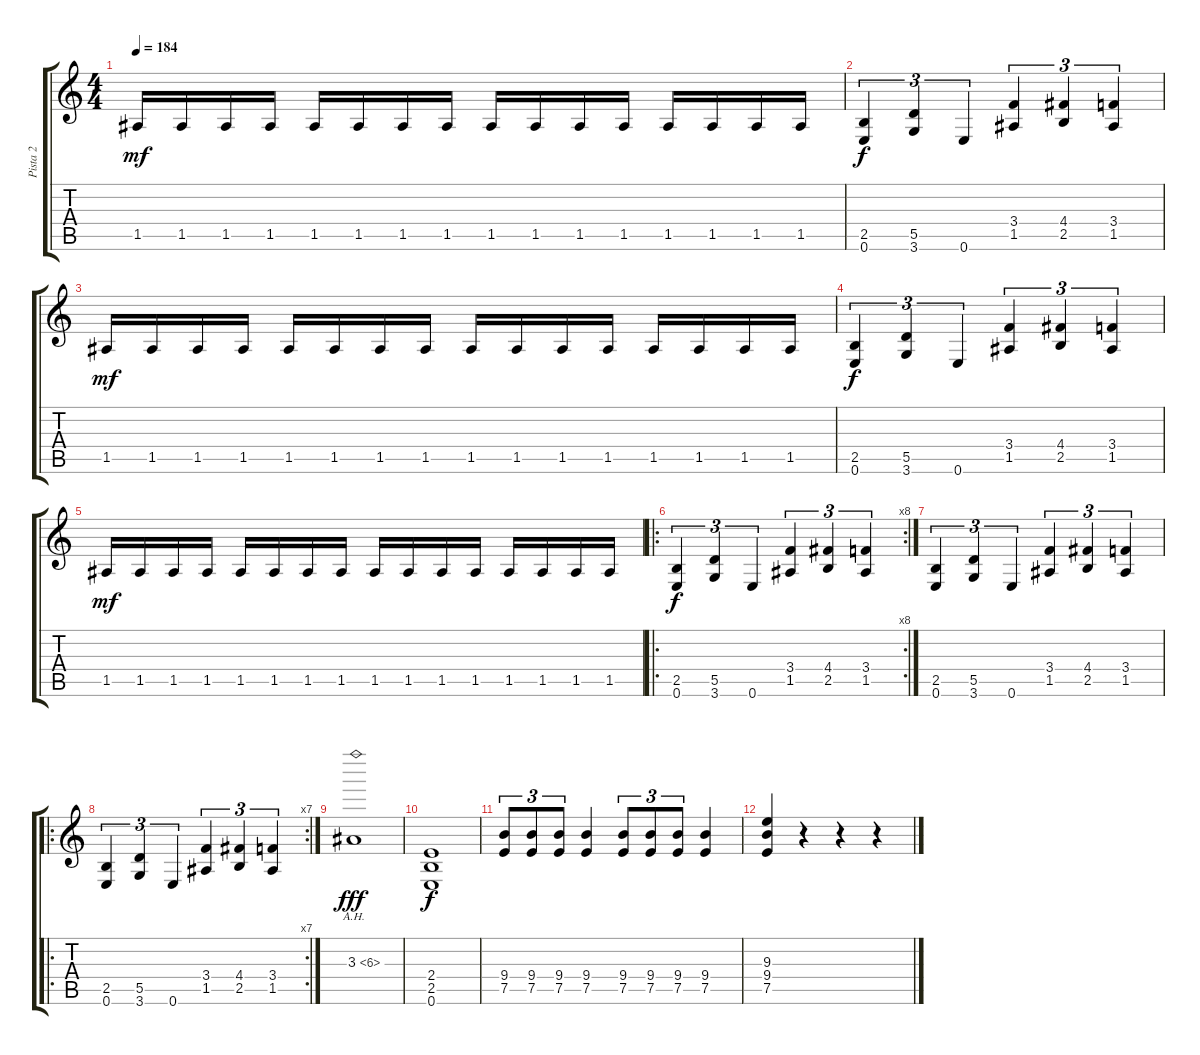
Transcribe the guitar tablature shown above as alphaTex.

\track ("Pista 2" "Pista 2") {instrument overdrivenguitar}
\staff {score tabs}
\tuning (E4 B3 G3 D3 A2 E2) {hide}
\ts (4 4)
\tempo 184
\clef g2
\ks c
1.5.16{dy mf} 1.5.16 1.5.16 1.5.16 1.5.16 1.5.16 1.5.16 1.5.16 1.5.16 1.5.16 1.5.16 1.5.16 1.5.16 1.5.16 1.5.16 1.5.16 |
(2.5 0.6).4{tu (3 2) dy f} (5.5 3.6).4{tu (3 2)} 0.6.4{tu (3 2)} (3.4 1.5).4{tu (3 2)} (4.4 2.5).4{tu (3 2)} (3.4 1.5).4{tu (3 2)} |
1.5.16{dy mf} 1.5.16 1.5.16 1.5.16 1.5.16 1.5.16 1.5.16 1.5.16 1.5.16 1.5.16 1.5.16 1.5.16 1.5.16 1.5.16 1.5.16 1.5.16 |
(2.5 0.6).4{tu (3 2) dy f} (5.5 3.6).4{tu (3 2)} 0.6.4{tu (3 2)} (3.4 1.5).4{tu (3 2)} (4.4 2.5).4{tu (3 2)} (3.4 1.5).4{tu (3 2)} |
1.5.16{dy mf} 1.5.16 1.5.16 1.5.16 1.5.16 1.5.16 1.5.16 1.5.16 1.5.16 1.5.16 1.5.16 1.5.16 1.5.16 1.5.16 1.5.16 1.5.16 |
\ro
\rc 8
(2.5 0.6).4{tu (3 2) dy f} (5.5 3.6).4{tu (3 2)} 0.6.4{tu (3 2)} (3.4 1.5).4{tu (3 2)} (4.4 2.5).4{tu (3 2)} (3.4 1.5).4{tu (3 2)} |
(2.5 0.6).4{tu (3 2)} (5.5 3.6).4{tu (3 2)} 0.6.4{tu (3 2)} (3.4 1.5).4{tu (3 2)} (4.4 2.5).4{tu (3 2)} (3.4 1.5).4{tu (3 2)} |
\ro
\rc 7
(2.5 0.6).4{tu (3 2)} (5.5 3.6).4{tu (3 2)} 0.6.4{tu (3 2)} (3.4 1.5).4{tu (3 2)} (4.4 2.5).4{tu (3 2)} (3.4 1.5).4{tu (3 2)} |
3.3{ah 3}.1{dy fff} |
(2.4 2.5 0.6).1{dy f} |
(9.4 7.5).8{tu (3 2)} (9.4 7.5).8{tu (3 2)} (9.4 7.5).8{tu (3 2)} (9.4 7.5).4 (9.4 7.5).8{tu (3 2)} (9.4 7.5).8{tu (3 2)} (9.4 7.5).8{tu (3 2)} (9.4 7.5).4 |
(9.3 9.4 7.5).4 r.4 r.4 r.4
